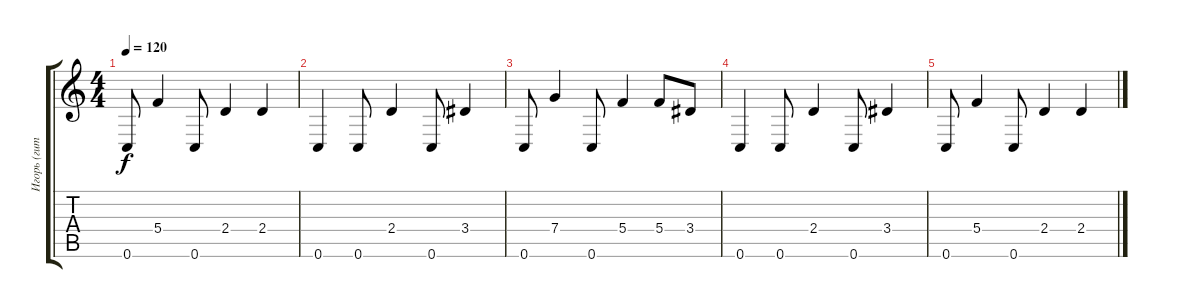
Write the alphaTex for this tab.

\track ("Игорь (гитара 1)/деревянные (флейта,клар" "Игорь (гит") {instrument overdrivenguitar}
\staff {score tabs}
\tuning (D4 A3 F3 C3 G2 C2) {hide}
\ts (4 4)
\tempo 120
\clef g2
\ks c
0.6.8{dy f} 5.4.4 0.6.8 2.4.4 2.4.4 |
0.6.4{volume 2} 0.6.8 2.4.4 0.6.8 3.4.4 |
0.6.8 7.4.4 0.6.8 5.4.4 5.4.8 3.4.8 |
0.6.4 0.6.8 2.4.4 0.6.8 3.4.4 |
0.6.8 5.4.4 0.6.8 2.4.4 2.4.4
